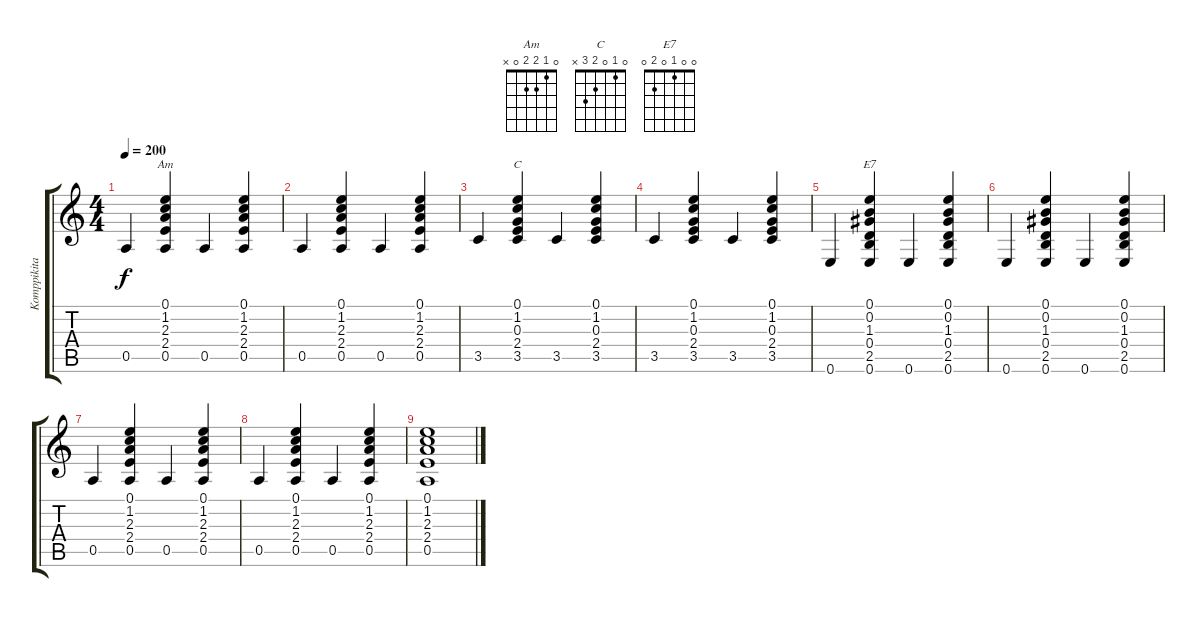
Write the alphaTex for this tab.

\track ("Komppikitara" "Komppikita") {instrument acousticguitarnylon}
\staff {score tabs}
\tuning (E4 B3 G3 D3 A2 E2) {hide}
\chord ("Am" 0 1 2 2 0 x)
\chord ("C" 0 1 0 2 3 x)
\chord ("E7" 0 0 1 0 2 0)
\ts (4 4)
\tempo 200
\clef g2
\ks c
0.5.4{dy f} (0.1 1.2 2.3 2.4 0.5).4{ch "Am"} 0.5.4 (0.1 1.2 2.3 2.4 0.5).4 |
0.5.4 (0.1 1.2 2.3 2.4 0.5).4 0.5.4 (0.1 1.2 2.3 2.4 0.5).4 |
3.5.4 (0.1 1.2 0.3 2.4 3.5).4{ch "C"} 3.5.4 (0.1 1.2 0.3 2.4 3.5).4 |
3.5.4 (0.1 1.2 0.3 2.4 3.5).4 3.5.4 (0.1 1.2 0.3 2.4 3.5).4 |
0.6.4 (0.1 0.2 1.3 0.4 2.5 0.6).4{ch "E7"} 0.6.4 (0.1 0.2 1.3 0.4 2.5 0.6).4 |
0.6.4 (0.1 0.2 1.3 0.4 2.5 0.6).4 0.6.4 (0.1 0.2 1.3 0.4 2.5 0.6).4 |
0.5.4 (0.1 1.2 2.3 2.4 0.5).4 0.5.4 (0.1 1.2 2.3 2.4 0.5).4 |
0.5.4 (0.1 1.2 2.3 2.4 0.5).4 0.5.4 (0.1 1.2 2.3 2.4 0.5).4 |
(0.1 1.2 2.3 2.4 0.5).1
